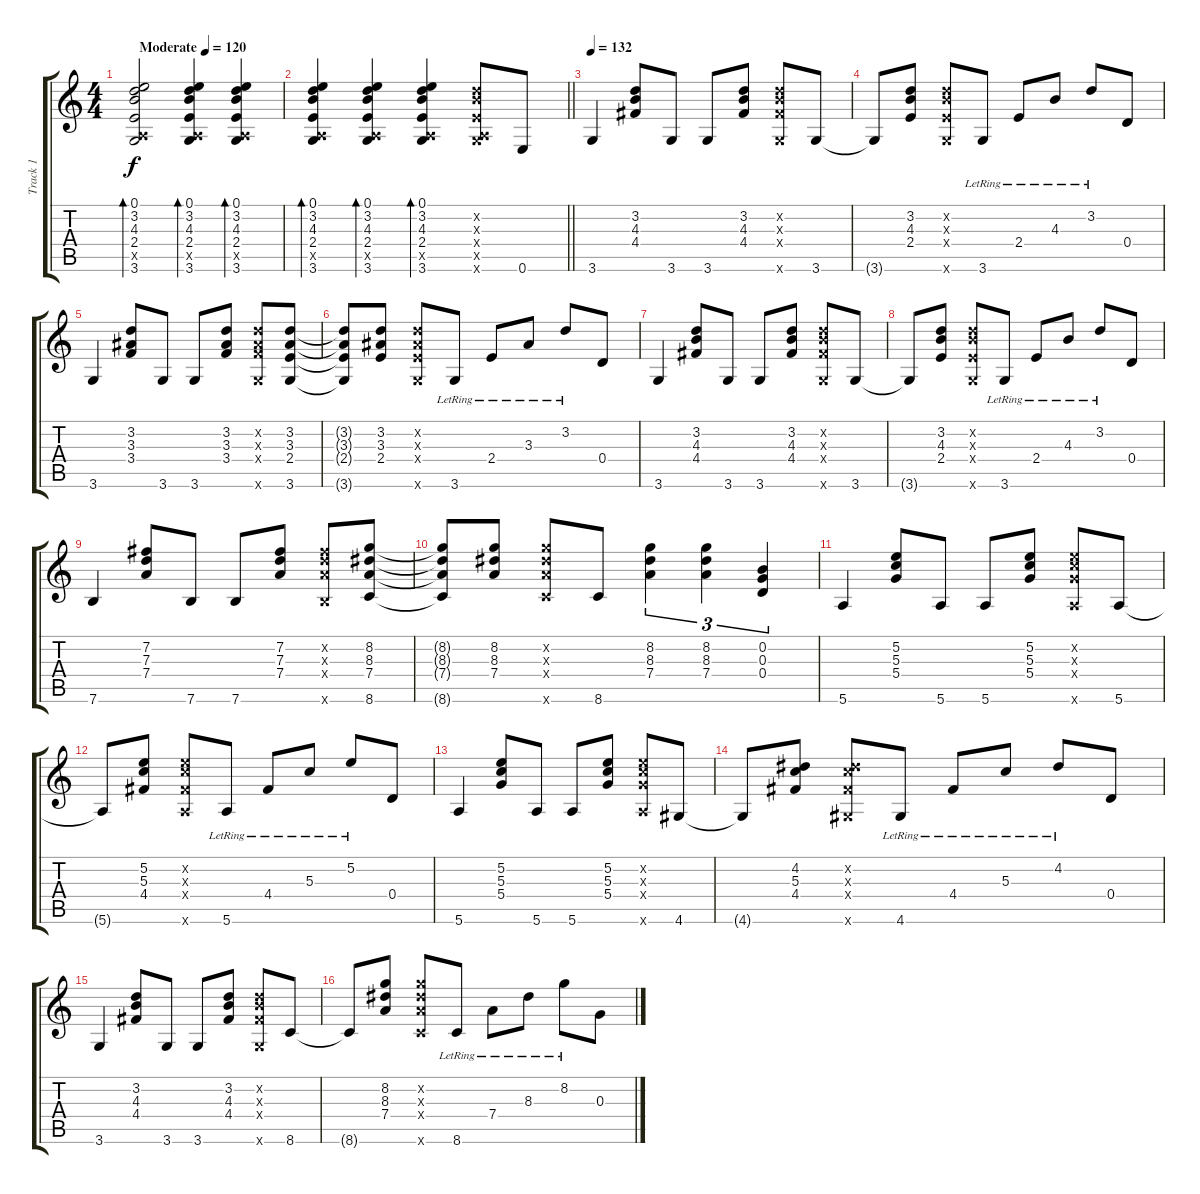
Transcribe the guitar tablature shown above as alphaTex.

\track ("Track 1" "Track 1") {instrument acousticguitarsteel}
\staff {score tabs}
\tuning (E4 B3 G3 D3 A2 E2) {hide}
\ts (4 4)
\tempo (120 "Moderate")
\clef g2
\ks c
(0.1 3.2 4.3 2.4 0.5{x} 3.6).2{bd 60 dy f volume 0 instrument acousticguitarsteel} (0.1 3.2 4.3 2.4 0.5{x} 3.6).4{bd 60 volume 16} (0.1 3.2 4.3 2.4 0.5{x} 3.6).4{bd 60} |
\barLineRight lightlight
(0.1 3.2 4.3 2.4 0.5{x} 3.6).4{bd 60} (0.1 3.2 4.3 2.4 0.5{x} 3.6).4{bd 60} (0.1 3.2 4.3 2.4 0.5{x} 3.6).4{bd 60} (3.2{x} 4.3{x} 2.4{x} 0.5{x} 3.6{x}).8 0.6.8 |
\tempo 132
3.6.4 (3.2 4.3 4.4).8 3.6.8 3.6.8 (3.2 4.3 4.4).8 (3.2{x} 4.3{x} 4.4{x} 3.6{x}).8 3.6.8 |
3.6{t}.8 (3.2 4.3 2.4).8 (3.2{x} 4.3{x} 2.4{x} 3.6{x}).8 3.6{lr}.8 2.4{lr}.8 4.3{lr}.8 3.2{lr}.8 0.4.8 |
3.6.4 (3.2 3.3 3.4).8 3.6.8 3.6.8 (3.2 3.3 3.4).8 (3.2{x} 3.3{x} 3.4{x} 3.6{x}).8 (3.2 3.3 2.4 3.6).8 |
(3.2{t} 3.3{t} 2.4{t} 3.6{t}).8 (3.2 3.3 2.4).8 (3.2{x} 3.3{x} 2.4{x} 3.6{x}).8 3.6{lr}.8 2.4{lr}.8 3.3{lr}.8 3.2{lr}.8 0.4.8 |
3.6.4 (3.2 4.3 4.4).8 3.6.8 3.6.8 (3.2 4.3 4.4).8 (3.2{x} 4.3{x} 4.4{x} 3.6{x}).8 3.6.8 |
3.6{t}.8 (3.2 4.3 2.4).8 (3.2{x} 4.3{x} 2.4{x} 3.6{x}).8 3.6{lr}.8 2.4{lr}.8 4.3{lr}.8 3.2{lr}.8 0.4.8 |
7.6.4 (7.2 7.3 7.4).8 7.6.8 7.6.8 (7.2 7.3 7.4).8 (7.2{x} 7.3{x} 7.4{x} 7.6{x}).8 (8.2 8.3 7.4 8.6).8 |
(8.2{t} 8.3{t} 7.4{t} 8.6{t}).8 (8.2 8.3 7.4).8 (8.2{x} 8.3{x} 7.4{x} 8.6{x}).8 8.6.8 (8.2 8.3 7.4).4{tu (3 2)} (8.2 8.3 7.4).4{tu (3 2)} (0.2 0.3 0.4).4{tu (3 2)} |
5.6.4 (5.2 5.3 5.4).8 5.6.8 5.6.8 (5.2 5.3 5.4).8 (5.2{x} 5.3{x} 5.4{x} 5.6{x}).8 5.6.8 |
5.6{t}.8 (5.2 5.3 4.4).8 (5.2{x} 5.3{x} 4.4{x} 5.6{x}).8 5.6{lr}.8 4.4{lr}.8 5.3{lr}.8 5.2{lr}.8 0.4.8 |
5.6.4 (5.2 5.3 5.4).8 5.6.8 5.6.8 (5.2 5.3 5.4).8 (5.2{x} 5.3{x} 5.4{x} 5.6{x}).8 4.6.8 |
4.6{t}.8 (4.2 5.3 4.4).8 (4.2{x} 5.3{x} 4.4{x} 4.6{x}).8 4.6{lr}.8 4.4{lr}.8 5.3{lr}.8 4.2{lr}.8 0.4.8 |
3.6.4 (3.2 4.3 4.4).8 3.6.8 3.6.8 (3.2 4.3 4.4).8 (3.2{x} 4.3{x} 4.4{x} 3.6{x}).8 8.6.8 |
8.6{t}.8 (8.2 8.3 7.4).8 (8.2{x} 8.3{x} 7.4{x} 8.6{x}).8 8.6{lr}.8 7.4{lr}.8 8.3{lr}.8 8.2{lr}.8 0.3.8
